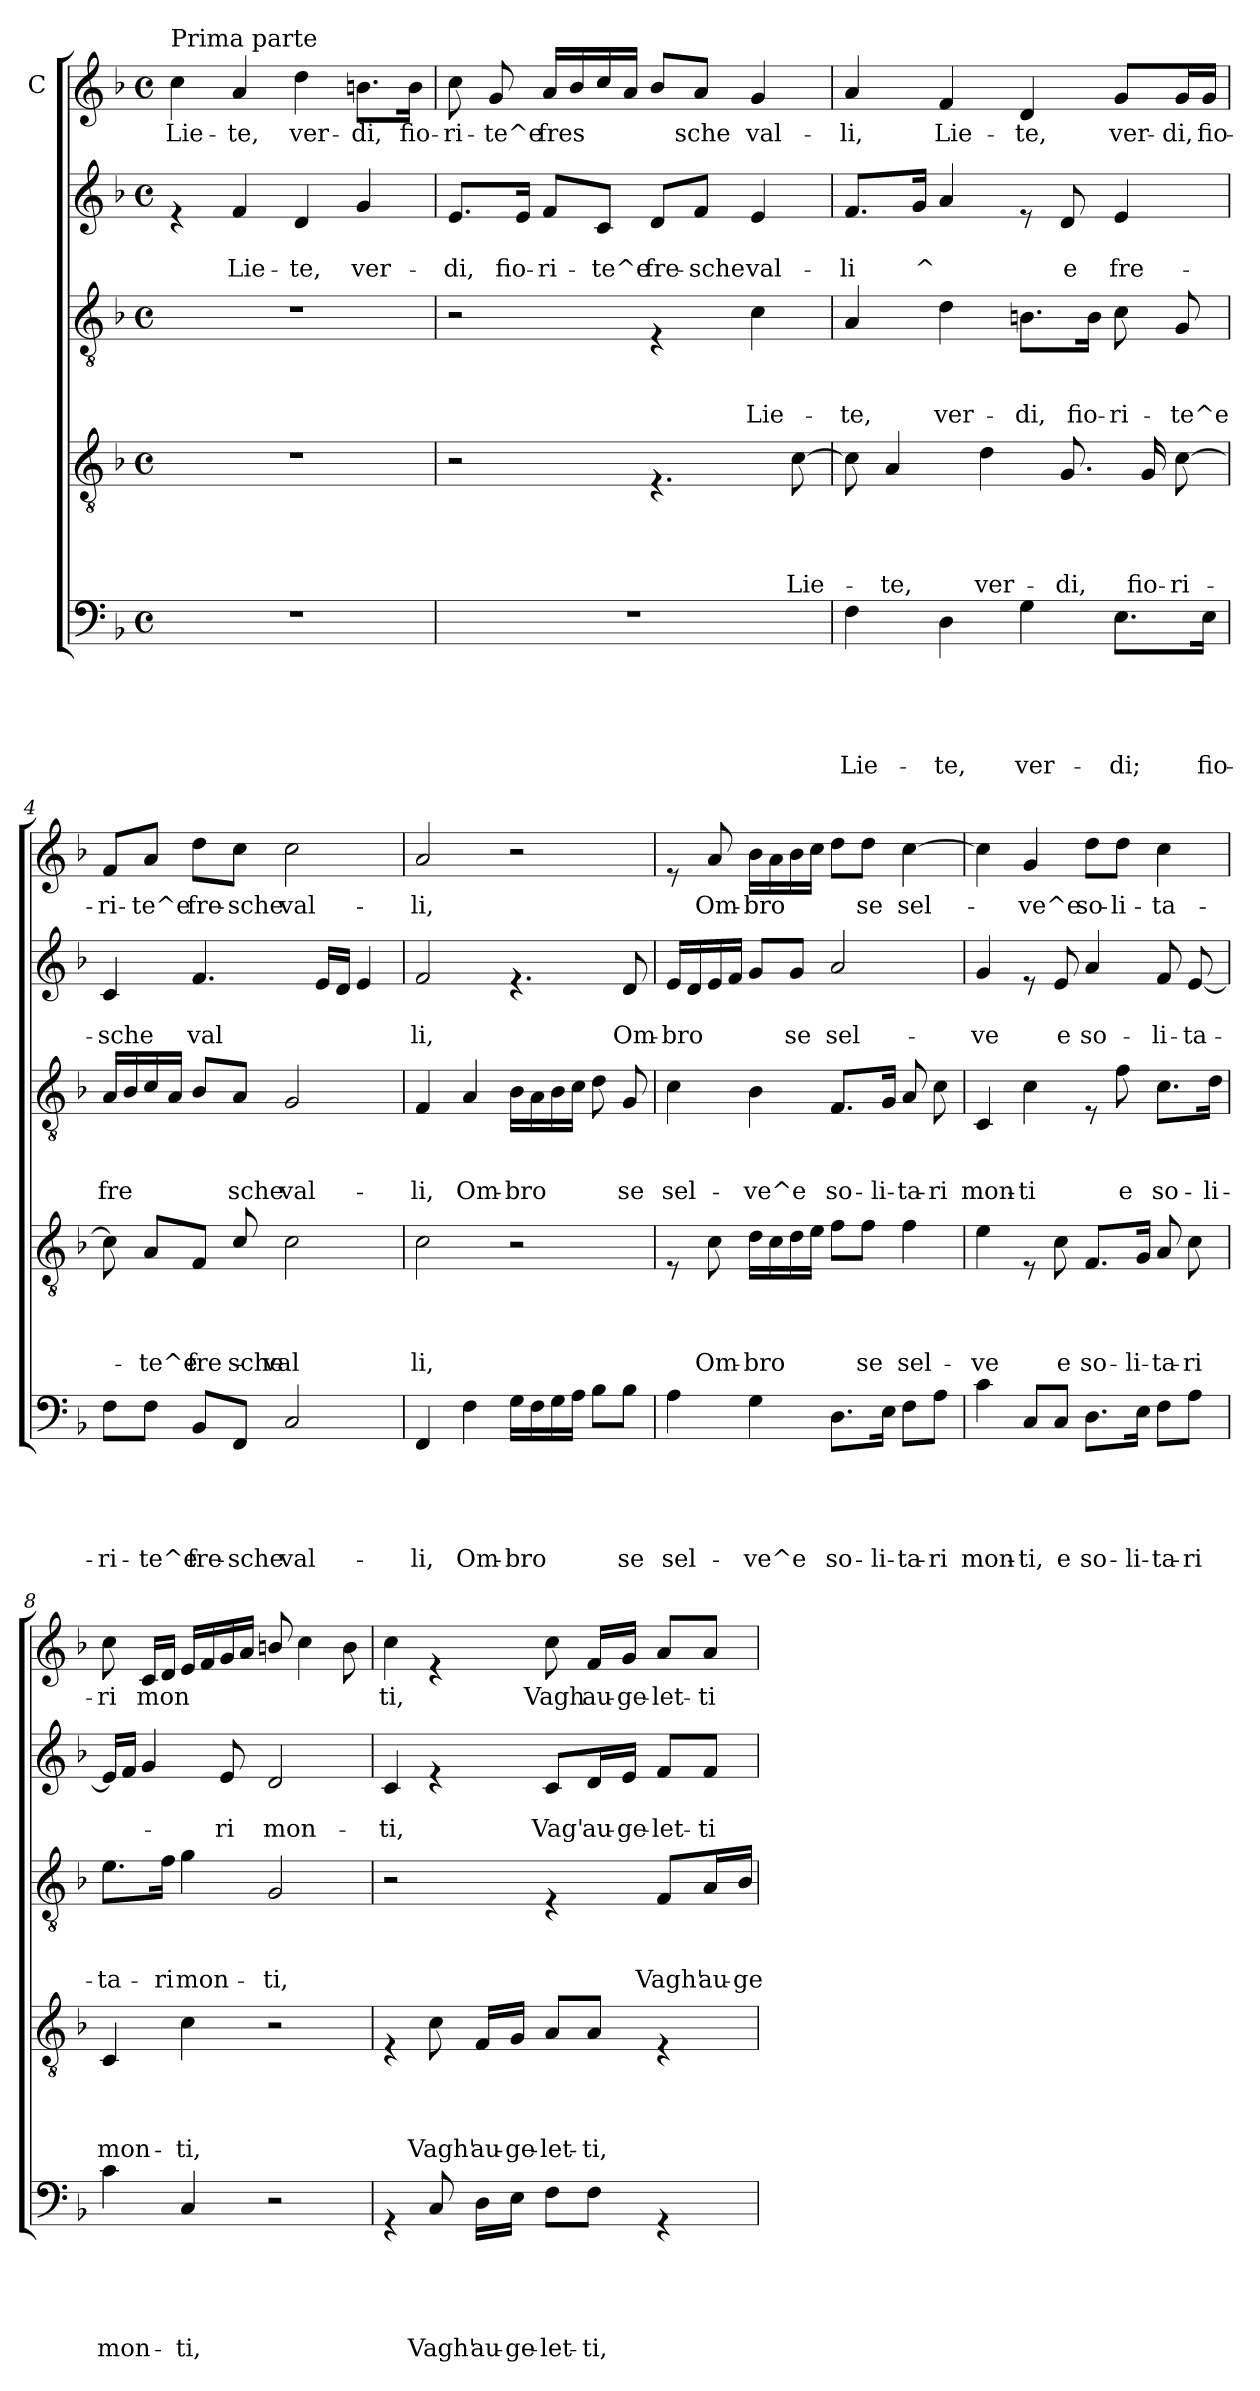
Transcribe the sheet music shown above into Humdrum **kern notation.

**kern	**text	**text	**text	**text	**text	**kern	**text	**text	**text	**text	**kern	**text	**text	**text	**kern	**text	**text	**kern	**text
*part5	*part5	*part5	*part5	*part5	*part5	*part4	*part4	*part4	*part4	*part4	*part3	*part3	*part3	*part3	*part2	*part2	*part2	*part1	*part1
*staff5	*staff5	*staff5	*staff5	*staff5	*staff5	*staff4	*staff4	*staff4	*staff4	*staff4	*staff3	*staff3	*staff3	*staff3	*staff2	*staff2	*staff2	*staff1	*staff1
*	*	*	*	*	*	*	*	*	*	*	*	*	*	*	*	*	*	*I"C	*
*clefF4	*	*	*	*	*	*clefGv2	*	*	*	*	*clefGv2	*	*	*	*clefG2	*	*	*clefG2	*
*k[b-]	*	*	*	*	*	*k[b-]	*	*	*	*	*k[b-]	*	*	*	*k[b-]	*	*	*k[b-]	*
*F:	*	*	*	*	*	*F:	*	*	*	*	*F:	*	*	*	*F:	*	*	*F:	*
*M4/4	*	*	*	*	*	*M4/4	*	*	*	*	*M4/4	*	*	*	*M4/4	*	*	*M4/4	*
*met(c)	*	*	*	*	*	*met(c)	*	*	*	*	*met(c)	*	*	*	*met(c)	*	*	*met(c)	*
=1	=1	=1	=1	=1	=1	=1	=1	=1	=1	=1	=1	=1	=1	=1	=1	=1	=1	=1	=1
!	!	!	!	!	!	!	!	!	!	!	!	!	!	!	!	!	!	!LO:TX:a:t=Prima parte	!
!	!	!	!	!	!	!	!	!	!	!	!	!	!	!	!	!	!	!	!LO:LY:b
1r	.	.	.	.	.	1r	.	.	.	.	1r	.	.	.	4re	.	.	4cc\	Lie-
!	!	!	!	!	!	!	!	!	!	!	!	!	!	!	!	!	!LO:LY:b	!	!LO:LY:b
.	.	.	.	.	.	.	.	.	.	.	.	.	.	.	4f/	.	Lie-	4a/	-te,
!	!	!	!	!	!	!	!	!	!	!	!	!	!	!	!	!	!LO:LY:b	!	!LO:LY:b
.	.	.	.	.	.	.	.	.	.	.	.	.	.	.	4d/	.	-te,	4dd\	ver-
!	!	!	!	!	!	!	!	!	!	!	!	!	!	!	!	!	!LO:LY:b	!	!LO:LY:b
.	.	.	.	.	.	.	.	.	.	.	.	.	.	.	4g/	.	ver-	8.bn\L	-di,
!	!	!	!	!	!	!	!	!	!	!	!	!	!	!	!	!	!	!	!LO:LY:b
.	.	.	.	.	.	.	.	.	.	.	.	.	.	.	.	.	.	16b\Jk	fio-
=2	=2	=2	=2	=2	=2	=2	=2	=2	=2	=2	=2	=2	=2	=2	=2	=2	=2	=2	=2
!	!	!	!	!	!	!	!	!	!	!	!	!	!	!	!	!	!LO:LY:b	!	!LO:LY:b
1r	.	.	.	.	.	2r	.	.	.	.	2r	.	.	.	8.e/L	.	-di,	8cc\	-ri-
!	!	!	!	!	!	!	!	!	!	!	!	!	!	!	!	!	!	!	!LO:LY:b
.	.	.	.	.	.	.	.	.	.	.	.	.	.	.	.	.	.	8g/	-te^e
!	!	!	!	!	!	!	!	!	!	!	!	!	!	!	!	!	!LO:LY:b	!	!
.	.	.	.	.	.	.	.	.	.	.	.	.	.	.	16e/Jk	.	fio-	.	.
!	!	!	!	!	!	!	!	!	!	!	!	!	!	!	!	!	!LO:LY:b	!	!LO:LY:b
.	.	.	.	.	.	.	.	.	.	.	.	.	.	.	8f/L	.	-ri-	16a/LL	fres
.	.	.	.	.	.	.	.	.	.	.	.	.	.	.	.	.	.	16b-/	.
!	!	!	!	!	!	!	!	!	!	!	!	!	!	!	!	!	!LO:LY:b	!	!
.	.	.	.	.	.	.	.	.	.	.	.	.	.	.	8c/J	.	-te^e	16cc/	.
.	.	.	.	.	.	.	.	.	.	.	.	.	.	.	.	.	.	16a/JJ	.
!	!	!	!	!	!	!	!	!	!	!	!	!	!	!	!	!	!LO:LY:b	!	!
.	.	.	.	.	.	4.rE	.	.	.	.	4rE	.	.	.	8d/L	.	fre-	8b-/L	.
!	!	!	!	!	!	!	!	!	!	!	!	!	!	!	!	!	!LO:LY:b	!	!LO:LY:b
.	.	.	.	.	.	.	.	.	.	.	.	.	.	.	8f/J	.	-sche	8a/J	sche
!	!	!	!	!	!	!	!	!	!	!	!	!	!	!LO:LY:b	!	!	!LO:LY:b	!	!LO:LY:b
.	.	.	.	.	.	.	.	.	.	.	4c\	.	.	Lie-	4e/	.	val-	4g/	val-
!	!	!	!	!	!	!	!	!	!	!LO:LY:b	!	!	!	!	!	!	!	!	!
.	.	.	.	.	.	[>8c\	.	.	.	Lie-	.	.	.	.	.	.	.	.	.
=3	=3	=3	=3	=3	=3	=3	=3	=3	=3	=3	=3	=3	=3	=3	=3	=3	=3	=3	=3
!	!	!	!	!	!LO:LY:b	!	!	!	!	!	!	!	!	!LO:LY:b	!	!	!LO:LY:b	!	!LO:LY:b
4F\	.	.	.	.	Lie-	8c\]	.	.	.	.	4A/	.	.	-te,	8.f/L	.	-li	4a/	-li,
!	!	!	!	!	!	!	!	!	!	!LO:LY:b	!	!	!	!	!	!	!	!	!
.	.	.	.	.	.	4A/	.	.	.	-te,	.	.	.	.	.	.	.	.	.
!	!	!	!	!	!	!	!	!	!	!	!	!	!	!	!	!	!LO:LY:b	!	!
.	.	.	.	.	.	.	.	.	.	.	.	.	.	.	16g/Jk	.	^	.	.
!	!	!	!	!	!LO:LY:b	!	!	!	!	!	!	!	!	!LO:LY:b	!	!	!	!	!LO:LY:b
4D\	.	.	.	.	-te,	.	.	.	.	.	4d\	.	.	ver-	4a/	.	.	4f/	Lie-
!	!	!	!	!	!	!	!	!	!	!LO:LY:b	!	!	!	!	!	!	!	!	!
.	.	.	.	.	.	4d\	.	.	.	ver-	.	.	.	.	.	.	.	.	.
!	!	!	!	!	!LO:LY:b	!	!	!	!	!	!	!	!	!LO:LY:b	!	!	!	!	!LO:LY:b
4G\	.	.	.	.	ver-	.	.	.	.	.	8.Bn\L	.	.	-di,	8re	.	.	4d/	-te,
!	!	!	!	!	!	!	!	!	!	!LO:LY:b	!	!	!	!	!	!	!LO:LY:b	!	!
.	.	.	.	.	.	8.G/	.	.	.	-di,	.	.	.	.	8d/	.	e	.	.
!	!	!	!	!	!	!	!	!	!	!	!	!	!	!LO:LY:b	!	!	!	!	!
.	.	.	.	.	.	.	.	.	.	.	16B\Jk	.	.	fio-	.	.	.	.	.
!	!	!	!	!	!LO:LY:b	!	!	!	!	!	!	!	!	!LO:LY:b	!	!	!LO:LY:b	!	!LO:LY:b
8.E\L	.	.	.	.	-di;	.	.	.	.	.	8c\	.	.	-ri-	4e/	.	fre-	8g/L	ver-
!	!	!	!	!	!	!	!	!	!	!LO:LY:b	!	!	!	!	!	!	!	!	!
.	.	.	.	.	.	16G/	.	.	.	fio-	.	.	.	.	.	.	.	.	.
!	!	!	!	!	!	!	!	!	!	!LO:LY:b	!	!	!	!LO:LY:b	!	!	!	!	!LO:LY:b
.	.	.	.	.	.	[>8c\	.	.	.	-ri-	8G/	.	.	-te^e	.	.	.	16g/L	-di,
!	!	!	!	!	!LO:LY:b	!	!	!	!	!	!	!	!	!	!	!	!	!	!LO:LY:b
16E\Jk	.	.	.	.	fio-	.	.	.	.	.	.	.	.	.	.	.	.	16g/JJ	fio-
!!LO:LB:g=z
=4	=4	=4	=4	=4	=4	=4	=4	=4	=4	=4	=4	=4	=4	=4	=4	=4	=4	=4	=4
!	!	!	!	!	!LO:LY:b	!	!	!	!	!	!	!	!	!LO:LY:b	!	!	!LO:LY:b	!	!LO:LY:b
*	*	*	*	*	*	*^	*	*	*	*	*	*	*	*	*	*	*	*	*
8F\L	.	.	.	.	-ri-	8c\]	8ryy	.	.	.	.	16A/LL	.	.	fre	4c/	.	-sche	8f/L	-ri-
.	.	.	.	.	.	.	.	.	.	.	.	16B-/	.	.	.	.	.	.	.	.
!	!	!	!	!	!LO:LY:b	!	!	!	!	!	!LO:LY:b	!	!	!	!	!	!	!	!	!LO:LY:b
8F\J	.	.	.	.	-te^e	4ryy	8A/L	.	.	.	te^e	16c/	.	.	.	.	.	.	8a/J	-te^e
.	.	.	.	.	.	.	.	.	.	.	.	16A/JJ	.	.	.	.	.	.	.	.
!	!	!	!	!	!LO:LY:b	!	!	!	!	!	!LO:LY:b	!	!	!	!	!	!	!LO:LY:b	!	!LO:LY:b
8BB-/L	.	.	.	.	fre-	.	8F/J	.	.	.	fre-	8B-/L	.	.	.	4.f/	.	val	8dd\L	fre-
!	!	!	!	!	!LO:LY:b	!	!	!	!	!	!LO:LY:b	!	!	!	!LO:LY:b	!	!	!	!	!LO:LY:b
8FF/J	.	.	.	.	-sche	8c/	8ryy	.	.	.	-sche	8A/J	.	.	sche	.	.	.	8cc\J	-sche
!	!	!	!	!	!LO:LY:b	!	!	!	!	!	!LO:LY:b	!	!	!	!LO:LY:b	!	!	!	!	!LO:LY:b
2C/	.	.	.	.	val-	2ryy	2c\	.	.	.	-val-	2G/	.	.	val-	.	.	.	2cc\	val-
.	.	.	.	.	.	.	.	.	.	.	.	.	.	.	.	16e/LL	.	.	.	.
.	.	.	.	.	.	.	.	.	.	.	.	.	.	.	.	16d/JJ	.	.	.	.
.	.	.	.	.	.	.	.	.	.	.	.	.	.	.	.	4e/	.	.	.	.
*	*	*	*	*	*	*v	*v	*	*	*	*	*	*	*	*	*	*	*	*	*
=5	=5	=5	=5	=5	=5	=5	=5	=5	=5	=5	=5	=5	=5	=5	=5	=5	=5	=5	=5
!	!	!	!	!	!LO:LY:b	!	!	!	!	!LO:LY:b	!	!	!	!LO:LY:b	!	!	!LO:LY:b	!	!LO:LY:b
4FF/	.	.	.	.	-li,	2c\	.	.	.	-li,	4F/	.	.	-li,	2f/	.	li,	2a/	-li,
!	!	!	!	!	!LO:LY:b	!	!	!	!	!	!	!	!	!LO:LY:b	!	!	!	!	!
4F\	.	.	.	.	Om-	.	.	.	.	.	4A/	.	.	Om-	.	.	.	.	.
!	!	!	!	!	!LO:LY:b	!	!	!	!	!	!	!	!	!LO:LY:b	!	!	!	!	!
16G\LL	.	.	.	.	-bro	2r	.	.	.	.	16B-\LL	.	.	-bro	4.re	.	.	2r	.
16F\	.	.	.	.	.	.	.	.	.	.	16A\	.	.	.	.	.	.	.	.
16G\	.	.	.	.	.	.	.	.	.	.	16B-\	.	.	.	.	.	.	.	.
16A\JJ	.	.	.	.	.	.	.	.	.	.	16c\JJ	.	.	.	.	.	.	.	.
8B-\L	.	.	.	.	.	.	.	.	.	.	8d\	.	.	.	.	.	.	.	.
!	!	!	!	!	!LO:LY:b	!	!	!	!	!	!	!	!	!LO:LY:b	!	!	!LO:LY:b	!	!
8B-\J	.	.	.	.	se	.	.	.	.	.	8G/	.	.	se	8d/	.	Om-	.	.
=6	=6	=6	=6	=6	=6	=6	=6	=6	=6	=6	=6	=6	=6	=6	=6	=6	=6	=6	=6
!	!	!	!	!	!LO:LY:b	!	!	!	!	!	!	!	!	!LO:LY:b	!	!	!LO:LY:b	!	!
4A\	.	.	.	.	sel-	8rE	.	.	.	.	4c\	.	.	sel-	16e/LL	.	-bro	8re	.
.	.	.	.	.	.	.	.	.	.	.	.	.	.	.	16d/	.	.	.	.
!	!	!	!	!	!	!	!	!	!	!LO:LY:b	!	!	!	!	!	!	!	!	!LO:LY:b
.	.	.	.	.	.	8c\	.	.	.	Om-	.	.	.	.	16e/	.	.	8a/	Om-
.	.	.	.	.	.	.	.	.	.	.	.	.	.	.	16f/JJ	.	.	.	.
!	!	!	!	!	!LO:LY:b	!	!	!	!	!LO:LY:b	!	!	!	!LO:LY:b	!	!	!	!	!LO:LY:b
4G\	.	.	.	.	-ve^e	16d\LL	.	.	.	-bro	4B-\	.	.	-ve^e	8g/L	.	.	16b-\LL	-bro
.	.	.	.	.	.	16c\	.	.	.	.	.	.	.	.	.	.	.	16a\	.
!	!	!	!	!	!	!	!	!	!	!	!	!	!	!	!	!	!LO:LY:b	!	!
.	.	.	.	.	.	16d\	.	.	.	.	.	.	.	.	8g/J	.	se	16b-\	.
.	.	.	.	.	.	16e\JJ	.	.	.	.	.	.	.	.	.	.	.	16cc\JJ	.
!	!	!	!	!	!LO:LY:b	!	!	!	!	!	!	!	!	!LO:LY:b	!	!	!LO:LY:b	!	!
8.D\L	.	.	.	.	so-	8f\L	.	.	.	.	8.F/L	.	.	so-	2a/	.	sel-	8dd\L	.
!	!	!	!	!	!	!	!	!	!	!LO:LY:b	!	!	!	!	!	!	!	!	!LO:LY:b
.	.	.	.	.	.	8f\J	.	.	.	se	.	.	.	.	.	.	.	8dd\J	se
!	!	!	!	!	!LO:LY:b	!	!	!	!	!	!	!	!	!LO:LY:b	!	!	!	!	!
16E\Jk	.	.	.	.	-li-	.	.	.	.	.	16G/Jk	.	.	-li-	.	.	.	.	.
!	!	!	!	!	!LO:LY:b	!	!	!	!	!LO:LY:b	!	!	!	!LO:LY:b	!	!	!	!	!LO:LY:b
8F\L	.	.	.	.	-ta-	4f\	.	.	.	sel-	8A/	.	.	-ta-	.	.	.	[>4cc\	sel-
!	!	!	!	!	!LO:LY:b	!	!	!	!	!	!	!	!	!LO:LY:b	!	!	!	!	!
8A\J	.	.	.	.	-ri	.	.	.	.	.	8c\	.	.	-ri	.	.	.	.	.
=7	=7	=7	=7	=7	=7	=7	=7	=7	=7	=7	=7	=7	=7	=7	=7	=7	=7	=7	=7
!	!	!	!	!	!LO:LY:b	!	!	!	!	!LO:LY:b	!	!	!	!LO:LY:b	!	!	!LO:LY:b	!	!
4c\	.	.	.	.	mon-	4e\	.	.	.	-ve	4C/	.	.	mon-	4g/	.	-ve	4cc\]	.
!	!	!	!	!	!LO:LY:b	!	!	!	!	!	!	!	!	!LO:LY:b	!	!	!	!	!LO:LY:b
8C/L	.	.	.	.	-ti,	8rE	.	.	.	.	4c\	.	.	-ti	8re	.	.	4g/	-ve^e
!	!	!	!	!	!LO:LY:b	!	!	!	!	!LO:LY:b	!	!	!	!	!	!	!LO:LY:b	!	!
8C/J	.	.	.	.	e	8c\	.	.	.	e	.	.	.	.	8e/	.	e	.	.
!	!	!	!	!	!LO:LY:b	!	!	!	!	!LO:LY:b	!	!	!	!	!	!	!LO:LY:b	!	!LO:LY:b
8.D\L	.	.	.	.	so-	8.F/L	.	.	.	so-	8rE	.	.	.	4a/	.	so-	8dd\L	so-
!	!	!	!	!	!	!	!	!	!	!	!	!	!	!LO:LY:b	!	!	!	!	!LO:LY:b
.	.	.	.	.	.	.	.	.	.	.	8f\	.	.	e	.	.	.	8dd\J	-li-
!	!	!	!	!	!LO:LY:b	!	!	!	!	!LO:LY:b	!	!	!	!	!	!	!	!	!
16E\Jk	.	.	.	.	-li-	16G/Jk	.	.	.	-li-	.	.	.	.	.	.	.	.	.
!	!	!	!	!	!LO:LY:b	!	!	!	!	!LO:LY:b	!	!	!	!LO:LY:b	!	!	!LO:LY:b	!	!LO:LY:b
8F\L	.	.	.	.	-ta-	8A/	.	.	.	-ta-	8.c\L	.	.	so-	8f/	.	-li-	4cc\	-ta-
!	!	!	!	!	!LO:LY:b	!	!	!	!	!LO:LY:b	!	!	!	!	!	!	!LO:LY:b	!	!
8A\J	.	.	.	.	-ri	8c\	.	.	.	-ri	.	.	.	.	[<8e/	.	-ta-	.	.
!	!	!	!	!	!	!	!	!	!	!	!	!	!	!LO:LY:b	!	!	!	!	!
.	.	.	.	.	.	.	.	.	.	.	16d\Jk	.	.	-li-	.	.	.	.	.
!!LO:LB:g=z
=8	=8	=8	=8	=8	=8	=8	=8	=8	=8	=8	=8	=8	=8	=8	=8	=8	=8	=8	=8
!	!	!	!	!	!LO:LY:b	!	!	!	!	!LO:LY:b	!	!	!	!LO:LY:b	!	!	!	!	!LO:LY:b
*	*	*	*	*	*	*	*	*	*	*	*	*	*	*	*	*	*	*^	*
4c\	.	.	.	.	mon-	4C/	.	.	.	mon-	8.e\L	.	.	-ta-	16e/LL]	.	.	8cc\	8ryy	-ri
.	.	.	.	.	.	.	.	.	.	.	.	.	.	.	16f/JJ	.	.	.	.	.
!	!	!	!	!	!	!	!	!	!	!	!	!	!	!	!	!	!	!	!	!LO:LY:b
.	.	.	.	.	.	.	.	.	.	.	.	.	.	.	4g/	.	.	4.ryy	16c/LL	mon
!	!	!	!	!	!	!	!	!	!	!	!	!	!	!LO:LY:b	!	!	!	!	!	!
.	.	.	.	.	.	.	.	.	.	.	16f\Jk	.	.	-ri	.	.	.	.	16d/JJ	.
!	!	!	!	!	!LO:LY:b	!	!	!	!	!LO:LY:b	!	!	!	!LO:LY:b	!	!	!	!	!	!
4C/	.	.	.	.	-ti,	4c\	.	.	.	-ti,	4g\	.	.	mon-	.	.	.	.	16e/LL	.
.	.	.	.	.	.	.	.	.	.	.	.	.	.	.	.	.	.	.	16f/	.
!	!	!	!	!	!	!	!	!	!	!	!	!	!	!	!	!	!LO:LY:b	!	!	!
.	.	.	.	.	.	.	.	.	.	.	.	.	.	.	8e/	.	-ri	.	16g/	.
.	.	.	.	.	.	.	.	.	.	.	.	.	.	.	.	.	.	.	16a/JJ	.
!	!	!	!	!	!	!	!	!	!	!	!	!	!	!LO:LY:b	!	!	!LO:LY:b	!	!	!
2r	.	.	.	.	.	2r	.	.	.	.	2G/	.	.	-ti,	2d/	.	mon-	8bn/	8ryy	.
.	.	.	.	.	.	.	.	.	.	.	.	.	.	.	.	.	.	4.ryy	4cc\	.
.	.	.	.	.	.	.	.	.	.	.	.	.	.	.	.	.	.	.	8b\	.
=9	=9	=9	=9	=9	=9	=9	=9	=9	=9	=9	=9	=9	=9	=9	=9	=9	=9	=9	=9	=9
!	!	!	!	!	!	!	!	!	!	!	!	!	!	!	!	!	!LO:LY:b	!	!	!LO:LY:b
*	*	*	*	*	*	*	*	*	*	*	*	*	*	*	*	*	*	*v	*v	*
4rGG	.	.	.	.	.	4rE	.	.	.	.	2r	.	.	.	4c/	.	-ti,	4cc\	ti,
!	!	!	!	!	!LO:LY:b	!	!	!	!	!LO:LY:b	!	!	!	!	!	!	!	!	!
8C/	.	.	.	.	Vagh'	8c\	.	.	.	Vagh'	.	.	.	.	4re	.	.	4re	.
!	!	!	!	!	!LO:LY:b	!	!	!	!	!LO:LY:b	!	!	!	!	!	!	!	!	!
16D\LL	.	.	.	.	au-	16F/LL	.	.	.	au-	.	.	.	.	.	.	.	.	.
!	!	!	!	!	!LO:LY:b	!	!	!	!	!LO:LY:b	!	!	!	!	!	!	!	!	!
16E\JJ	.	.	.	.	-ge-	16G/JJ	.	.	.	-ge-	.	.	.	.	.	.	.	.	.
!	!	!	!	!	!LO:LY:b	!	!	!	!	!LO:LY:b	!	!	!	!	!	!	!LO:LY:b	!	!LO:LY:b
8F\L	.	.	.	.	-let-	8A/L	.	.	.	-let-	4rE	.	.	.	8c/L	.	Vag'	8cc\	Vagh
!	!	!	!	!	!LO:LY:b	!	!	!	!	!LO:LY:b	!	!	!	!	!	!	!LO:LY:b	!	!LO:LY:b
8F\J	.	.	.	.	-ti,	8A/J	.	.	.	-ti,	.	.	.	.	16d/L	.	au-	16f/LL	au-
!	!	!	!	!	!	!	!	!	!	!	!	!	!	!	!	!	!LO:LY:b	!	!LO:LY:b
.	.	.	.	.	.	.	.	.	.	.	.	.	.	.	16e/JJ	.	-ge-	16g/JJ	-ge-
!	!	!	!	!	!	!	!	!	!	!	!	!	!	!LO:LY:b	!	!	!LO:LY:b	!	!LO:LY:b
4rGG	.	.	.	.	.	4rE	.	.	.	.	8F/L	.	.	Vagh'	8f/L	.	-let-	8a/L	-let-
!	!	!	!	!	!	!	!	!	!	!	!	!	!	!LO:LY:b	!	!	!LO:LY:b	!	!LO:LY:b
.	.	.	.	.	.	.	.	.	.	.	16A/L	.	.	au-	8f/J	.	-ti	8a/J	-ti
!	!	!	!	!	!	!	!	!	!	!	!	!	!	!LO:LY:b	!	!	!	!	!
.	.	.	.	.	.	.	.	.	.	.	16B-/JJ	.	.	-ge-	.	.	.	.	.
=	=	=	=	=	=	=	=	=	=	=	=	=	=	=	=	=	=	=	=
*-	*-	*-	*-	*-	*-	*-	*-	*-	*-	*-	*-	*-	*-	*-	*-	*-	*-	*-	*-
